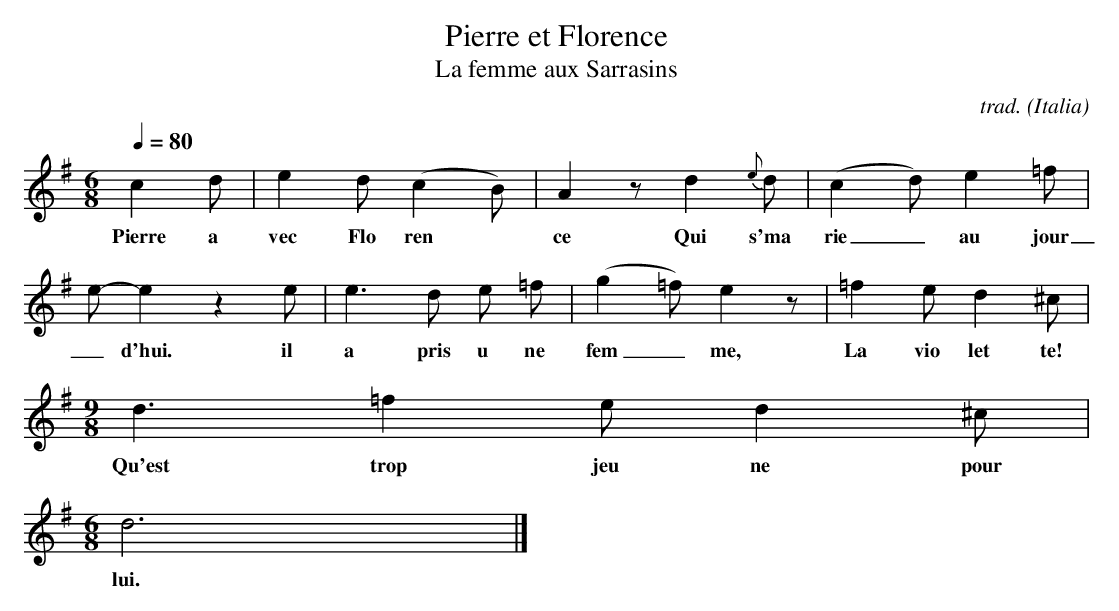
X:1
T:Pierre et Florence
T:La femme aux Sarrasins
C:trad.
O:Italia
Q:1/4=80
V:1
M:6/8
L:1/8
K:G
c2 d |e2 d (c2B) |A2 z d2 {e}d |(c2d) e2 =f |
w:Pierre a vec Flo ren *ce Qui s'ma rie_ au jour
e-e2z2 e |e3 d e =f |(g2=f) e2 z |=f2 e d2 ^c |
w:_d'hui. il a pris u ne fem_ me, La vio let te!
M:9/8     %Meter
L:1/8     %
d3 =f2 e d2 ^c |
w:Qu'est trop jeu ne pour
M:6/8     %Meter
L:1/8     %
d6 |]
w:lui.
     %End of file
